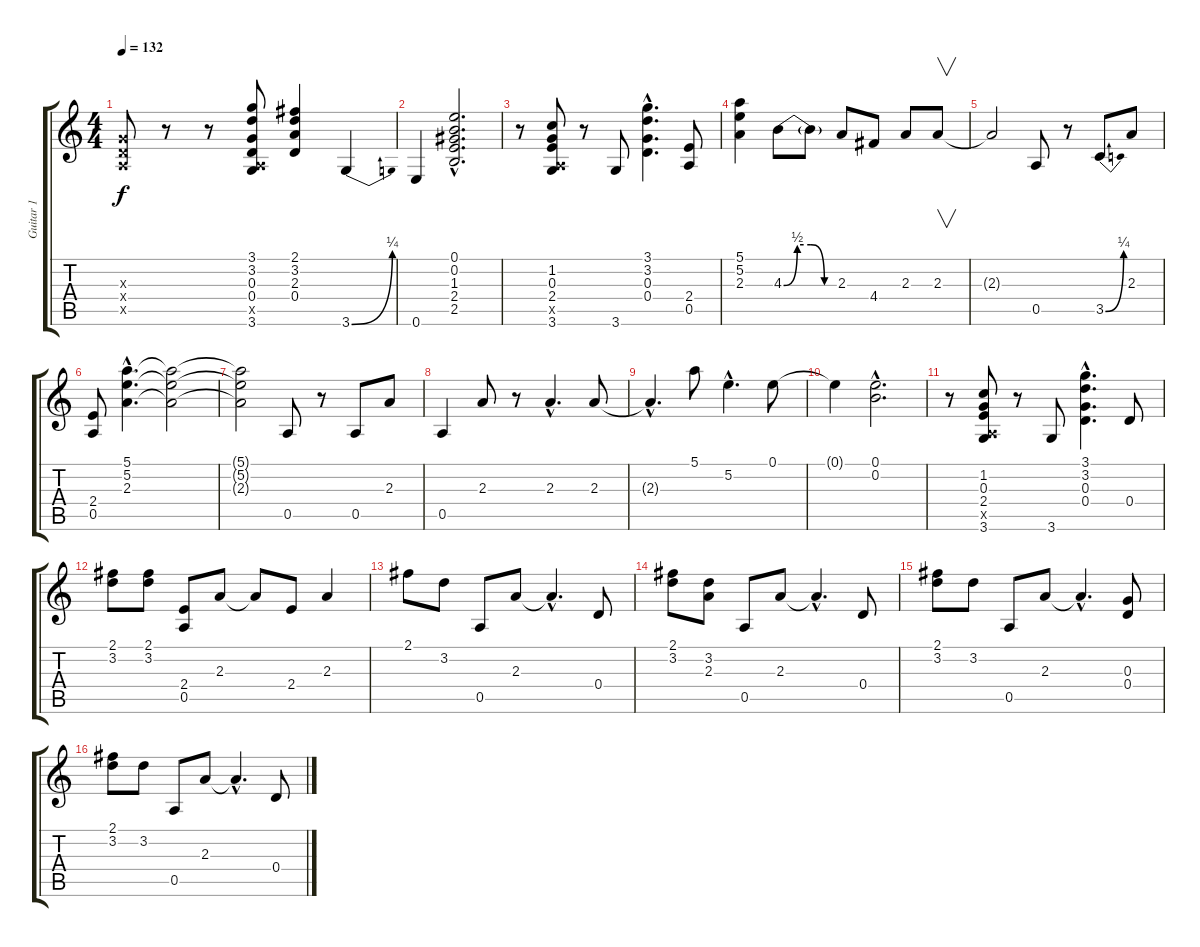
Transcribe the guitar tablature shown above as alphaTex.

\track ("Guitar 1" "Guitar 1") {instrument distortionguitar}
\staff {score tabs}
\tuning (E4 B3 G3 D3 A2 E2) {hide}
\ts (4 4)
\tempo 132
\clef g2
\ks c
(0.3{x} 0.4{x} 0.5{x}).8{dy f} r.8 r.8 (3.1 3.2 0.3 0.4 0.5{x} 3.6).8 (2.1 3.2 2.3 0.4).4 3.6{be (bend 0 0 60 1)}.4 |
0.6.4 (0.1{hac} 0.2{hac} 1.3{hac} 2.4{hac} 2.5{hac}).2{d} |
r.8 (1.2 0.3 2.4 0.5{x} 3.6).8 r.8 3.6.8 (3.1{hac} 3.2{hac} 0.3{hac} 0.4{hac}).4{d} (2.4 0.5).8 |
(5.1 5.2 2.3).4 4.3{be (custom 0 0 15 2 30 2 45 0 60 0)}.8 4.3{t}.8 2.3.8 4.4.8 2.3.8 2.3.8{v} |
2.3{t}.2 0.5.8 r.8 3.5{be (bend 0 0 60 1)}.8 2.3.8 |
(2.4 0.5).8 (5.1{hac} 5.2{hac} 2.3{hac}).4{d} (5.1{t} 5.2{t} 2.3{t}).2 |
(5.1{t} 5.2{t} 2.3{t}).2 0.5.8 r.8 0.5.8 2.3.8 |
0.5.4 2.3.8 r.8 2.3{hac}.4{d} 2.3.8 |
2.3{hac t}.4{d} 5.1.8 5.2{hac}.4{d} 0.1.8 |
0.1{t}.4 (0.1{hac} 0.2{hac}).2{d} |
r.8 (1.2 0.3 2.4 0.5{x} 3.6).8 r.8 3.6.8 (3.1{hac} 3.2{hac} 0.3{hac} 0.4{hac}).4{d} 0.4.8 |
(2.1 3.2).8 (2.1 3.2).8 (2.4 0.5).8 2.3.8 2.3{t}.8 2.4.8 2.3.4 |
2.1.8 3.2.8 0.5.8 2.3.8 2.3{hac t}.4{d} 0.4.8 |
(2.1 3.2).8 (3.2 2.3).8 0.5.8 2.3.8 2.3{hac t}.4{d} 0.4.8 |
(2.1 3.2).8 3.2.8 0.5.8 2.3.8 2.3{hac t}.4{d} (0.3 0.4).8 |
(2.1 3.2).8 3.2.8 0.5.8 2.3.8 2.3{hac t}.4{d} 0.4.8
